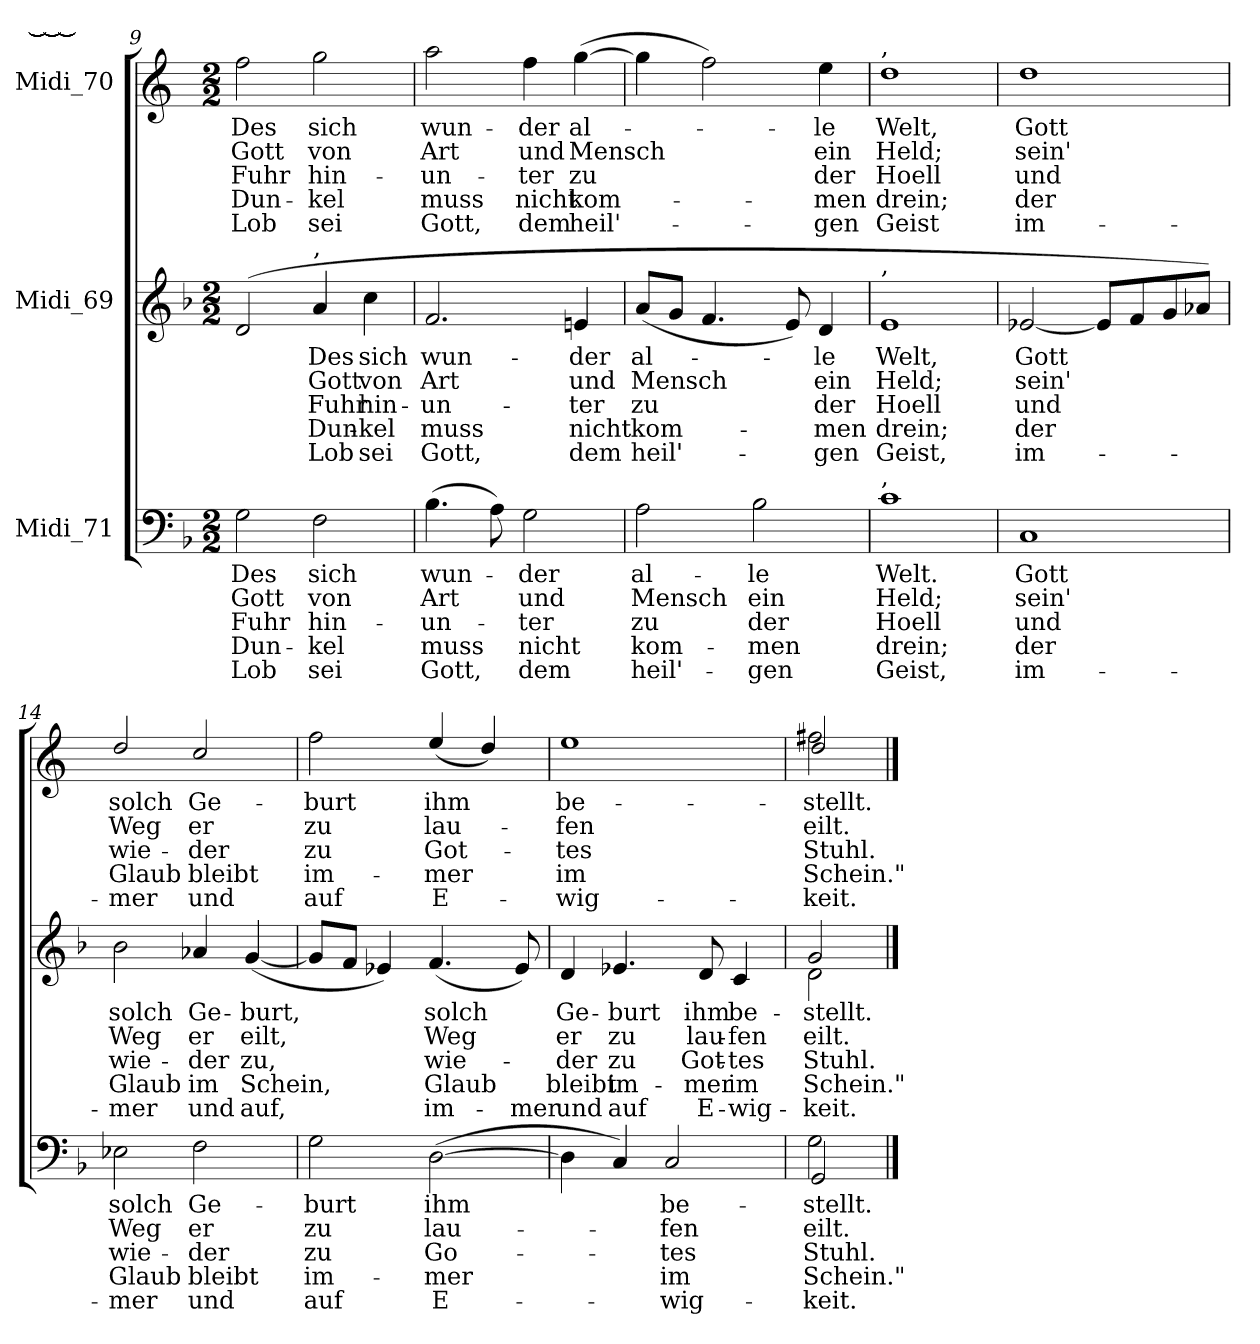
**kern	**text	**text	**text	**text	**text	**kern	**text	**text	**text	**text	**text	**kern	**text	**text	**text	**text	**text
*part3	*part3	*part3	*part3	*part3	*part3	*part2	*part2	*part2	*part2	*part2	*part2	*part1	*part1	*part1	*part1	*part1	*part1
*staff3	*staff3	*staff3	*staff3	*staff3	*staff3	*staff2	*staff2	*staff2	*staff2	*staff2	*staff2	*staff1	*staff1	*staff1	*staff1	*staff1	*staff1
*I"Midi_71	*	*	*	*	*	*I"Midi_69	*	*	*	*	*	*I"Midi_70	*	*	*	*	*
!!LO:LB:g=z
*clefF4	*	*	*	*	*	*clefG2	*	*	*	*	*	*clefG2	*	*	*	*	*
*	*	*	*	*	*	*	*	*	*	*	*	*ITrd4c7	*	*	*	*	*
*k[b-]	*	*	*	*	*	*k[b-]	*	*	*	*	*	*k[b-]	*	*	*	*	*
*F:	*	*	*	*	*	*F:	*	*	*	*	*	*F:	*	*	*	*	*
*M2/2	*	*	*	*	*	*M2/2	*	*	*	*	*	*M2/2	*	*	*	*	*
=9	=9	=9	=9	=9	=9	=9	=9	=9	=9	=9	=9	=9	=9	=9	=9	=9	=9
!	!LO:LY:b	!LO:LY:b	!LO:LY:b	!LO:LY:b	!LO:LY:b	!	!LO:LY:b	!LO:LY:b	!LO:LY:b	!LO:LY:b	!LO:LY:b	!	!LO:LY:b	!LO:LY:b	!LO:LY:b	!LO:LY:b	!LO:LY:b
2G	Des	Gott	Fuhr	Dun-	-Lob	(<2d	____	____	____	____	____	2b-	Des	Gott	Fuhr	Dun-	-Lob
!	!	!	!	!	!	!LO:TX:a:t=,	!	!	!	!	!	!	!	!	!	!	!
!	!LO:LY:b	!LO:LY:b	!LO:LY:b	!LO:LY:b	!LO:LY:b	!	!LO:LY:b	!LO:LY:b	!LO:LY:b	!LO:LY:b	!LO:LY:b	!	!LO:LY:b	!LO:LY:b	!LO:LY:b	!LO:LY:b	!LO:LY:b
2F	sich	von	hin-	-kel	sei	4a	Des	Gott	Fuhr	Dun-	-Lob	2cc	sich	von	hin-	-kel	sei
!	!	!	!	!	!	!	!LO:LY:b	!LO:LY:b	!LO:LY:b	!LO:LY:b	!LO:LY:b	!	!	!	!	!	!
.	.	.	.	.	.	4cc	sich	von	hin-	-kel	sei	.	.	.	.	.	.
=10	=10	=10	=10	=10	=10	=10	=10	=10	=10	=10	=10	=10	=10	=10	=10	=10	=10
!	!LO:LY:b	!LO:LY:b	!LO:LY:b	!LO:LY:b	!LO:LY:b	!	!LO:LY:b	!LO:LY:b	!LO:LY:b	!LO:LY:b	!LO:LY:b	!	!LO:LY:b	!LO:LY:b	!LO:LY:b	!LO:LY:b	!LO:LY:b
(>4.B-	wun-	-Art	un-	-muss	Gott,	2.f	wun-	-Art	un-	-muss	Gott,	2dd	wun-	-Art	un-	-muss	Gott,
8A)	.	.	.	.	.	.	.	.	.	.	.	.	.	.	.	.	.
!	!LO:LY:b	!LO:LY:b	!LO:LY:b	!LO:LY:b	!LO:LY:b	!	!	!	!	!	!	!	!LO:LY:b	!LO:LY:b	!LO:LY:b	!LO:LY:b	!LO:LY:b
2G	der	und	ter	nicht	dem	.	.	.	.	.	.	4b-	der	und	ter	nicht	dem
!	!	!	!	!	!	!	!LO:LY:b	!LO:LY:b	!LO:LY:b	!LO:LY:b	!LO:LY:b	!	!LO:LY:b	!LO:LY:b	!LO:LY:b	!LO:LY:b	!LO:LY:b
.	.	.	.	.	.	4en	der	und	ter	nicht	dem	(>[4cc	al-	-Mensch	zu	kom-	-heil'-
=11	=11	=11	=11	=11	=11	=11	=11	=11	=11	=11	=11	=11	=11	=11	=11	=11	=11
!	!LO:LY:b	!LO:LY:b	!LO:LY:b	!LO:LY:b	!LO:LY:b	!	!LO:LY:b	!LO:LY:b	!LO:LY:b	!LO:LY:b	!LO:LY:b	!	!	!	!	!	!
2A	al-	-Mensch	zu	kom-	-heil'-	(<8aL	al-	-Mensch	zu	kom-	-heil'-	4cc]	.	.	.	.	.
.	.	.	.	.	.	8gJ	.	.	.	.	.	.	.	.	.	.	.
.	.	.	.	.	.	4.f	.	.	.	.	.	2b-)	.	.	.	.	.
!	!LO:LY:b	!LO:LY:b	!LO:LY:b	!LO:LY:b	!LO:LY:b	!	!	!	!	!	!	!	!	!	!	!	!
2B-	-le	ein	der	men	gen	.	.	.	.	.	.	.	.	.	.	.	.
.	.	.	.	.	.	8e)	.	.	.	.	.	.	.	.	.	.	.
!	!	!	!	!	!	!	!LO:LY:b	!LO:LY:b	!LO:LY:b	!LO:LY:b	!LO:LY:b	!	!LO:LY:b	!LO:LY:b	!LO:LY:b	!LO:LY:b	!LO:LY:b
.	.	.	.	.	.	4d	-le	ein	der	men	gen	4a	-le	ein	der	men	gen
=12	=12	=12	=12	=12	=12	=12	=12	=12	=12	=12	=12	=12	=12	=12	=12	=12	=12
!	!	!	!	!	!	!	!	!	!	!	!	!LO:TX:a:t=,	!	!	!	!	!
!	!	!	!	!	!	!LO:TX:a:t=,	!	!	!	!	!	!	!	!	!	!	!
!LO:TX:a:t=,	!	!	!	!	!	!	!	!	!	!	!	!	!	!	!	!	!
!	!LO:LY:b	!LO:LY:b	!LO:LY:b	!LO:LY:b	!LO:LY:b	!	!LO:LY:b	!LO:LY:b	!LO:LY:b	!LO:LY:b	!LO:LY:b	!	!LO:LY:b	!LO:LY:b	!LO:LY:b	!LO:LY:b	!LO:LY:b
1c	Welt.	Held;	Hoell	drein;	Geist,	1e	Welt,	Held;	Hoell	drein;	Geist,	1g	Welt,	Held;	Hoell	drein;	Geist
!!LO:LB:g=z
=13	=13	=13	=13	=13	=13	=13	=13	=13	=13	=13	=13	=13	=13	=13	=13	=13	=13
!	!LO:LY:b	!LO:LY:b	!LO:LY:b	!LO:LY:b	!LO:LY:b	!	!LO:LY:b	!LO:LY:b	!LO:LY:b	!LO:LY:b	!LO:LY:b	!	!LO:LY:b	!LO:LY:b	!LO:LY:b	!LO:LY:b	!LO:LY:b
*^	*	*	*	*	*	*^	*	*	*	*	*	*^	*	*	*	*	*
1C/	2ryy	Gott	sein'	und	der	im-	[2e-X/	2ryy	Gott	sein'	und	der	im-	1g/	2ryy	Gott	sein'	und	der	im-
.	2ryy	.	.	.	.	.	8e-/L]	2ryy	.	.	.	.	.	.	2ryy	.	.	.	.	.
.	.	.	.	.	.	.	8f/	.	.	.	.	.	.	.	.	.	.	.	.	.
.	.	.	.	.	.	.	8g/	.	.	.	.	.	.	.	.	.	.	.	.	.
.	.	.	.	.	.	.	8a-X/J)	.	.	.	.	.	.	.	.	.	.	.	.	.
=14	=14	=14	=14	=14	=14	=14	=14	=14	=14	=14	=14	=14	=14	=14	=14	=14	=14	=14	=14	=14
!	!	!LO:LY:b	!LO:LY:b	!LO:LY:b	!LO:LY:b	!LO:LY:b	!	!	!LO:LY:b	!LO:LY:b	!LO:LY:b	!LO:LY:b	!LO:LY:b	!	!	!LO:LY:b	!LO:LY:b	!LO:LY:b	!LO:LY:b	!LO:LY:b
2E-X\	2ryy	-solch	Weg	wie-	-Glaub	mer	2b-\	2ryy	-solch	Weg	wie-	-Glaub	mer	2g/	2ryy	-solch	Weg	wie-	-Glaub	mer
!	!	!LO:LY:b	!LO:LY:b	!LO:LY:b	!LO:LY:b	!LO:LY:b	!	!	!LO:LY:b	!LO:LY:b	!LO:LY:b	!LO:LY:b	!LO:LY:b	!	!	!LO:LY:b	!LO:LY:b	!LO:LY:b	!LO:LY:b	!LO:LY:b
2F\	2ryy	Ge-	-er	der	bleibt	und	4a-X/	2ryy	Ge-	-er	der	im	und	2f/	2ryy	Ge-	-er	der	bleibt	und
!	!	!	!	!	!	!	!	!	!LO:LY:b	!LO:LY:b	!LO:LY:b	!LO:LY:b	!LO:LY:b	!	!	!	!	!	!	!
.	.	.	.	.	.	.	(<[4g/	.	burt,	eilt,	zu,	Schein,	auf,	.	.	.	.	.	.	.
=15	=15	=15	=15	=15	=15	=15	=15	=15	=15	=15	=15	=15	=15	=15	=15	=15	=15	=15	=15	=15
!	!	!LO:LY:b	!LO:LY:b	!LO:LY:b	!LO:LY:b	!LO:LY:b	!	!	!	!	!	!	!	!	!	!LO:LY:b	!LO:LY:b	!LO:LY:b	!LO:LY:b	!LO:LY:b
2G\	2ryy	burt	zu	zu	im-	-auf	8g/L]	2ryy	.	.	.	.	.	2b-\	2ryy	burt	zu	zu	im-	-auf
.	.	.	.	.	.	.	8f/J	.	.	.	.	.	.	.	.	.	.	.	.	.
.	.	.	.	.	.	.	4e-X/)	.	.	.	.	.	.	.	.	.	.	.	.	.
!	!	!LO:LY:b	!LO:LY:b	!LO:LY:b	!LO:LY:b	!LO:LY:b	!	!	!LO:LY:b	!LO:LY:b	!LO:LY:b	!LO:LY:b	!LO:LY:b	!	!	!LO:LY:b	!LO:LY:b	!LO:LY:b	!LO:LY:b	!LO:LY:b
(>[2D\	2ryy	ihm	lau-	-Go-	-mer	E-	(<4.f/	2ryy	solch	Weg	wie-	-Glaub	im-	(<4a/	2ryy	ihm	lau-	-Got-	-mer	E-
.	.	.	.	.	.	.	.	.	.	.	.	.	.	4g/)	.	.	.	.	.	.
!	!	!	!	!	!	!	!	!	!	!	!	!	!LO:LY:b	!	!	!	!	!	!	!
.	.	.	.	.	.	.	8e-/)	.	.	.	.	.	-mer	.	.	.	.	.	.	.
=16	=16	=16	=16	=16	=16	=16	=16	=16	=16	=16	=16	=16	=16	=16	=16	=16	=16	=16	=16	=16
!	!	!	!	!	!	!	!	!	!LO:LY:b	!LO:LY:b	!LO:LY:b	!LO:LY:b	!LO:LY:b	!	!	!LO:LY:b	!LO:LY:b	!LO:LY:b	!LO:LY:b	!LO:LY:b
4D\]	2ryy	.	.	.	.	.	4d/	2ryy	Ge-	-er	der	bleibt	und	1a/	2ryy	-be--	-fen	tes	im	wig-
!	!	!	!	!	!	!	!	!	!LO:LY:b	!LO:LY:b	!LO:LY:b	!LO:LY:b	!LO:LY:b	!	!	!	!	!	!	!
4C/)	.	.	.	.	.	.	4.e-X/	.	burt	zu	zu	im-	-auf	.	.	.	.	.	.	.
!	!	!LO:LY:b	!LO:LY:b	!LO:LY:b	!LO:LY:b	!LO:LY:b	!	!	!	!	!	!	!	!	!	!	!	!	!	!
2C/	2ryy	-be-	-fen	tes	im	wig-	.	2ryy	.	.	.	.	.	.	2ryy	.	.	.	.	.
!	!	!	!	!	!	!	!	!	!LO:LY:b	!LO:LY:b	!LO:LY:b	!LO:LY:b	!LO:LY:b	!	!	!	!	!	!	!
.	.	.	.	.	.	.	8d/	.	ihm	lau-	-Got-	-mer	E-	.	.	.	.	.	.	.
!	!	!	!	!	!	!	!	!	!LO:LY:b	!LO:LY:b	!LO:LY:b	!LO:LY:b	!LO:LY:b	!	!	!	!	!	!	!
.	.	.	.	.	.	.	4c/	.	-be-	-fen	tes	im	wig-	.	.	.	.	.	.	.
=17	=17	=17	=17	=17	=17	=17	=17	=17	=17	=17	=17	=17	=17	=17	=17	=17	=17	=17	=17	=17
!	!	!LO:LY:b	!LO:LY:b	!LO:LY:b	!LO:LY:b	!LO:LY:b	!	!	!LO:LY:b	!LO:LY:b	!LO:LY:b	!LO:LY:b	!LO:LY:b	!	!	!LO:LY:b	!LO:LY:b	!LO:LY:b	!LO:LY:b	!LO:LY:b
2G\	2GG/	-stellt.	eilt.	Stuhl.	Schein."	keit.	2g/	2d\	-stellt.	eilt.	Stuhl.	Schein."	keit.	2bn\	2g/	-stellt.	eilt.	Stuhl.	Schein."	keit.
*v	*v	*	*	*	*	*	*	*	*	*	*	*	*	*v	*v	*	*	*	*	*
*	*	*	*	*	*	*v	*v	*	*	*	*	*	*	*	*	*	*	*
==	==	==	==	==	==	==	==	==	==	==	==	==	==	==	==	==	==
*-	*-	*-	*-	*-	*-	*-	*-	*-	*-	*-	*-	*-	*-	*-	*-	*-	*-
